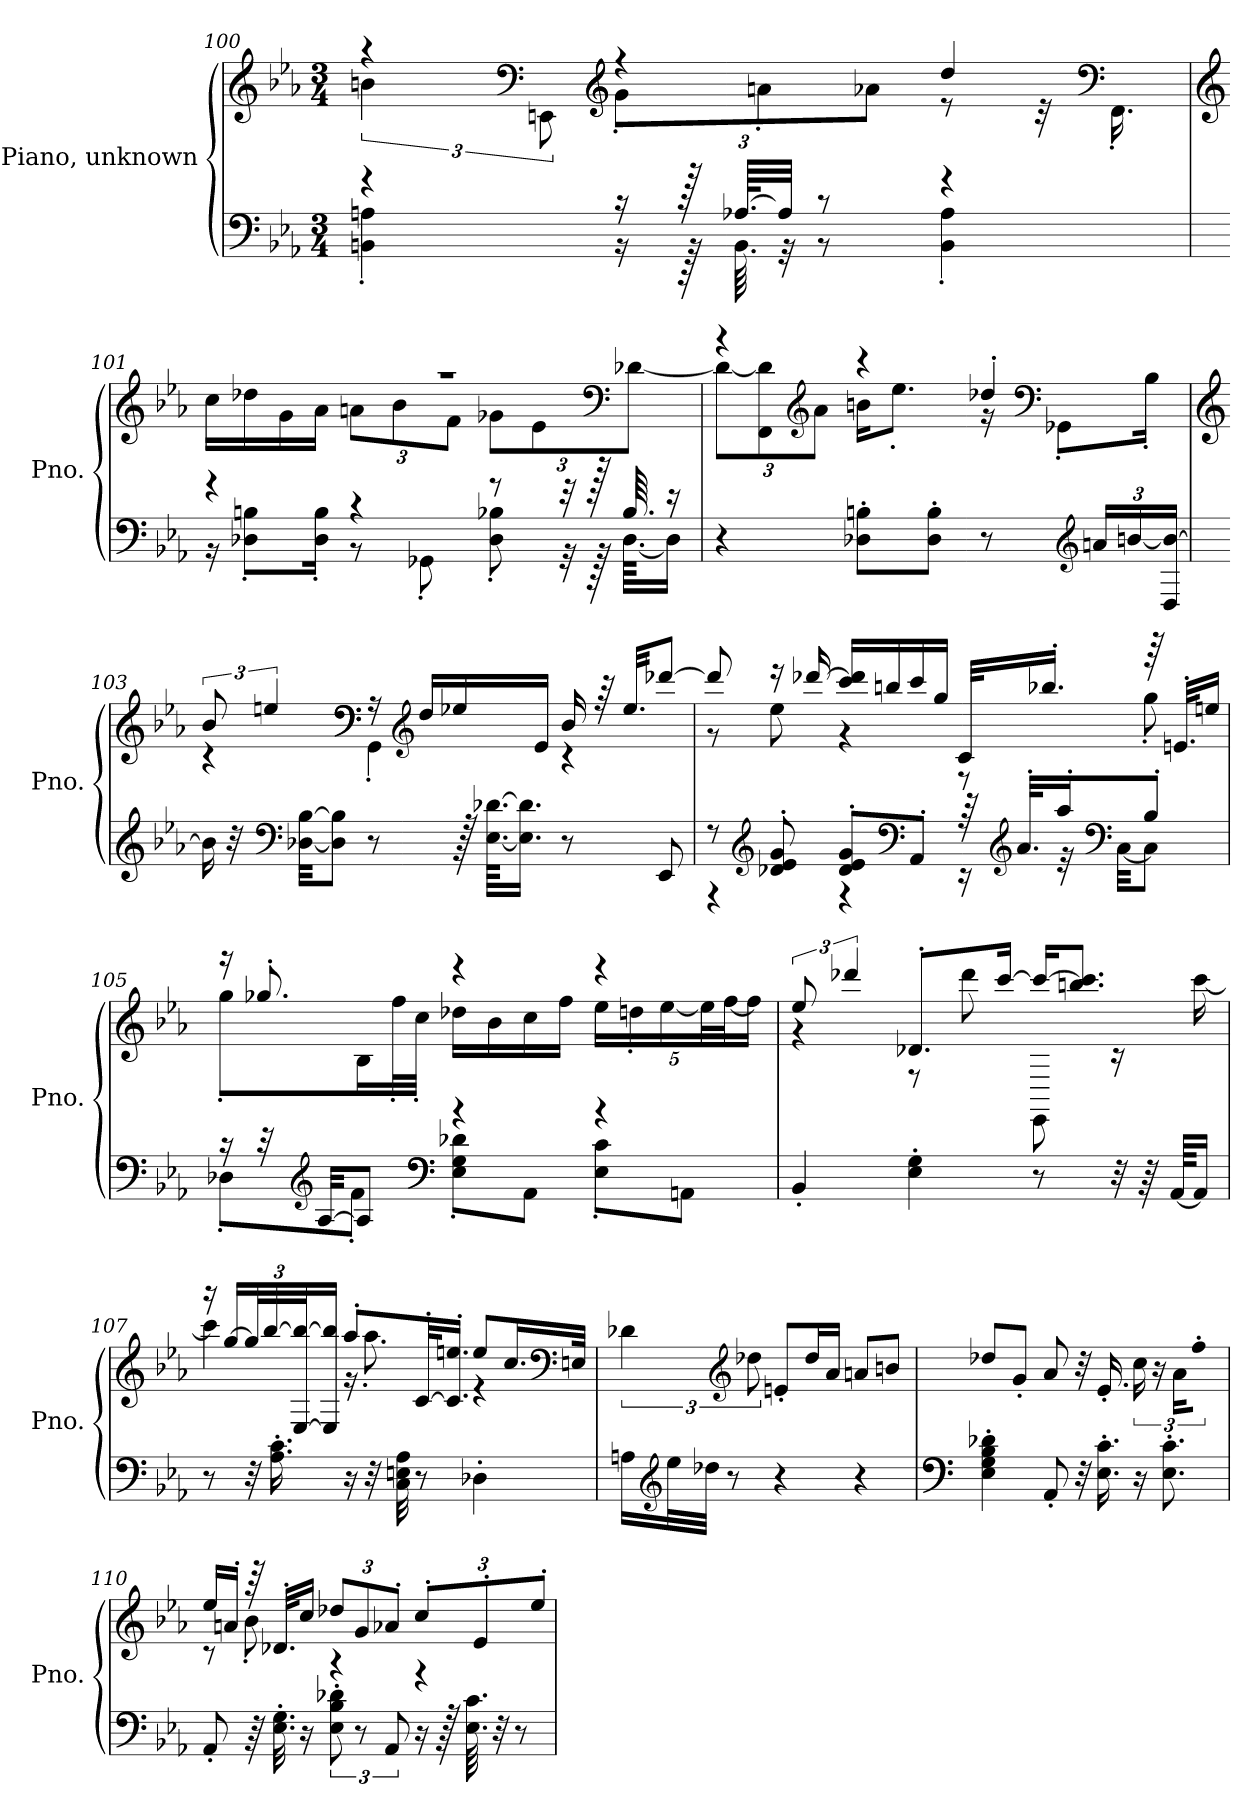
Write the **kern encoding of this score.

**kern	**kern
*part1	*part1
*staff2	*staff1
*I"Piano, unknown	*
*I'Pno.	*
!!LO:LB:g=z
*clefF4	*clefG2
*k[b-e-a-]	*k[b-e-a-]
*M3/4	*M3/4
=100	=100
*^	*^
4r	4BBn\' 4An\'	4r	6bn\
*	*	*clefF4	*
.	.	.	12EEn\
*	*	*clefG2	*
*	*	*	*Xbrackettup
16r	16r	4r	12g'\L
128r	128r	.	.
[64.A-X/KLLL	64.BB\	.	.
.	.	.	12an'\
32A-/JJJ]	32r	.	.
8r	8r	.	.
.	.	.	12a-X\J
4r	4BB\' 4A-\'	4dd/	8r
.	.	.	32r
*	*	*clefF4	*
.	.	.	16.FF'\
=101	=101	=101	=101
*	*	*clefG2	*
4r	16r	2.r	16cc\LL
.	8D-X\' 8Bn\'L	.	16dd-X\
.	.	.	16g\
.	16D-\' 16B\'Jk	.	16a-\JJ
4r	8r	.	12an\L
.	.	.	12b-\
.	8GG-X'\	.	.
.	.	.	12f\J
8r	8D-\' 8B-X\'	.	12g-X\L
.	.	.	12e-\
32r	32r	.	.
128r	128r	.	.
64.B-/	[64.D-\KKLL	.	.
*	*	*clefF4	*
.	.	.	[12d-X\J
16r	16D-\JJ]	.	.
*v	*v	*	*
!!LO:LB:g=z	!!
=102	=102	=102
4r	4r	12d-\L_
.	.	12FF\ 12d-\]
*	*clefG2	*
.	.	12a-\J
8D-X\' 8Bn\'L	4r	16bn\KL
.	.	8.ee-'\J
8D-\' 8B\'J	.	.
8r	4dd-X'/	16r
*	*clefF4	*
.	.	8GG-X'\L
*clefG2	*	*
*Xbrackettup	*	*
24an/LL	.	.
[24bn/	.	.
.	.	16B-'\Jk
24D-/ 24b/_JJ	.	.
!!LO:LB:g=z	!!
=103	=103	=103
*	*clefG2	*
*	*brackettup	*
16b\]	12b-/	4r
32r	.	.
.	6een/	.
*clefF4	*	*
[32D-X\ [32B-\KKL	.	.
8D-\] 8B-\]J	.	.
*	*clefF4	*
8r	16r	4GG'\
*	*clefG2	*
.	16dd/LL	.
128r	16ee-X/	.
[64.E-\ [64.d-X\KKLL	.	.
16.E-\] 16.d-\]JJ	.	.
.	16e-/JJ	.
8r	16b-/	4r
.	64r	.
.	32.ee-/KKL	.
8EE-/	[8ddd-X/J	.
!!LO:LB:g=z	!!
=104	=104	=104
*^	*	*
8r	4r	8ddd-/]	8r
*clefG2	*	*	*
8d-X/' 8e-/' 8g/'	.	16r	8ee-\
.	.	[16ddd-X/	.
8d-/' 8e-/' 8g/'L	4r	16ccc/ 16ddd-/]LL	4r
.	.	16bbn/	.
*clefF4	*	*	*
8AA-'/J	.	16ccc/	.
.	.	16gg/JJ	.
64r	16r	32c/KLL	8r
*clefG2	*	*	*
32.a-'/KLL	.	.	.
.	.	16.bb-X'/JJ	.
16aa-'/J	32r	.	.
*clefF4	*	*	*
.	[32C\KKL	.	.
8B-'/J	8C\J]	64r	8gg'\
.	.	32.en'/KLL	.
.	.	16een/JJ	.
!!LO:PB:g=z	!!
=105	=105	=105	=105
16r	8D-X'\L	16r	8gg'\L
32r	.	8.gg-X'/	.
*clefG2	*	*	*
[32A-/KKL	.	.	.
8A-/J]	8f'\J	.	16B-\L
.	.	.	32ff'\L
.	.	.	32cc'\JJJ
*clefF4	*	*	*
4r	8E-\' 8G\' 8d-X\'L	4r	16dd-X\LL
.	.	.	16b-\
.	8AA-\J	.	16cc\
.	.	.	16ff\JJ
*	*	*	*Xbrackettup
4r	8E-\' 8c\'L	4r	20ee-\LL
.	.	.	20ddn'\
.	.	.	[20ee-\
.	8AAn\J	.	.
.	.	.	40ee-\L]
.	.	.	[40ff\J
.	.	.	20ff\JJ]
*v	*v	*	*
=106	=106	=106
*	*brackettup	*
4BB-'/	12ee-/	4r
.	6ddd-X/	.
4E-\' 4G\'	8.d-X'/L	8r
.	.	8ddd-\
.	[16ccc/Jk	.
8r	16ccc/KL_	8EE-\
.	8.bbn/ 8.ccc/]J	.
32r	.	16r
64r	.	.
[64AA-/KKLL	.	.
16AA-/JJ]	.	[16ccc\
!!LO:LB:g=z	!!
=107	=107	=107
8r	16r	4ccc\]
.	[16gg/LL	.
*	*Xbrackettup	*
32r	48gg/L]	.
.	[48bb-/	.
16.A-\' 16.c\'	.	.
.	[48E-/ 48bb-/_J	.
.	16E-/] 16bb-/]JJ	.
16r	8aa-'/L	16r
32r	.	8.aa-'\
32C\ 32En\ 32A-\	.	.
8r	[32c'/KL	.
.	16.c/]' 16.een/'JJ	.
4D-X'\	8ee/L	4r
.	16.cc/L	.
*	*clefF4	*
.	32En/JJk	.
*	*v	*v
=108	=108
*	*brackettup
16An\LL	6d-X\
*clefG2	*
32ee-\L	.
32dd-X\JJJ	.
8r	.
*	*clefG2
.	12dd-X\
4r	8en'/L
.	16dd-/L
.	16a-/JJ
4r	8an/L
.	8bn/J
!!LO:LB:g=z
=109	=109
*clefF4	*
4E-\' 4G\' 4B-\' 4d-X\'	8dd-X/L
.	8g'/J
8AA-'/	8a-/
32r	32r
16.E-\' 16.c\'	16.e-'/
16r	24cc\
.	24r
8.E-\' 8.c\'	.
.	24a-\KL
.	8ff'\J
=110	=110
*	*^
8AA-'/	16ee-/LL	8r
.	16an'/JJ	.
64r	64r	8b-'\
32.E-\' 32.G\'	32.d-X'/KLL	.
16r	16cc/JJ	.
*brackettup	*Xbrackettup	*
12E-\' 12B-\' 12d-X\'	12dd-X/L	4r
12r	12g/	.
12AA-/	12a-X'/J	.
16r	12cc'/L	4r
128r	.	.
64.E-\ 64.c\	.	.
.	12e-'/	.
32r	.	.
8r	.	.
.	12ee-'/J	.
*	*v	*v
=	=
*-	*-
